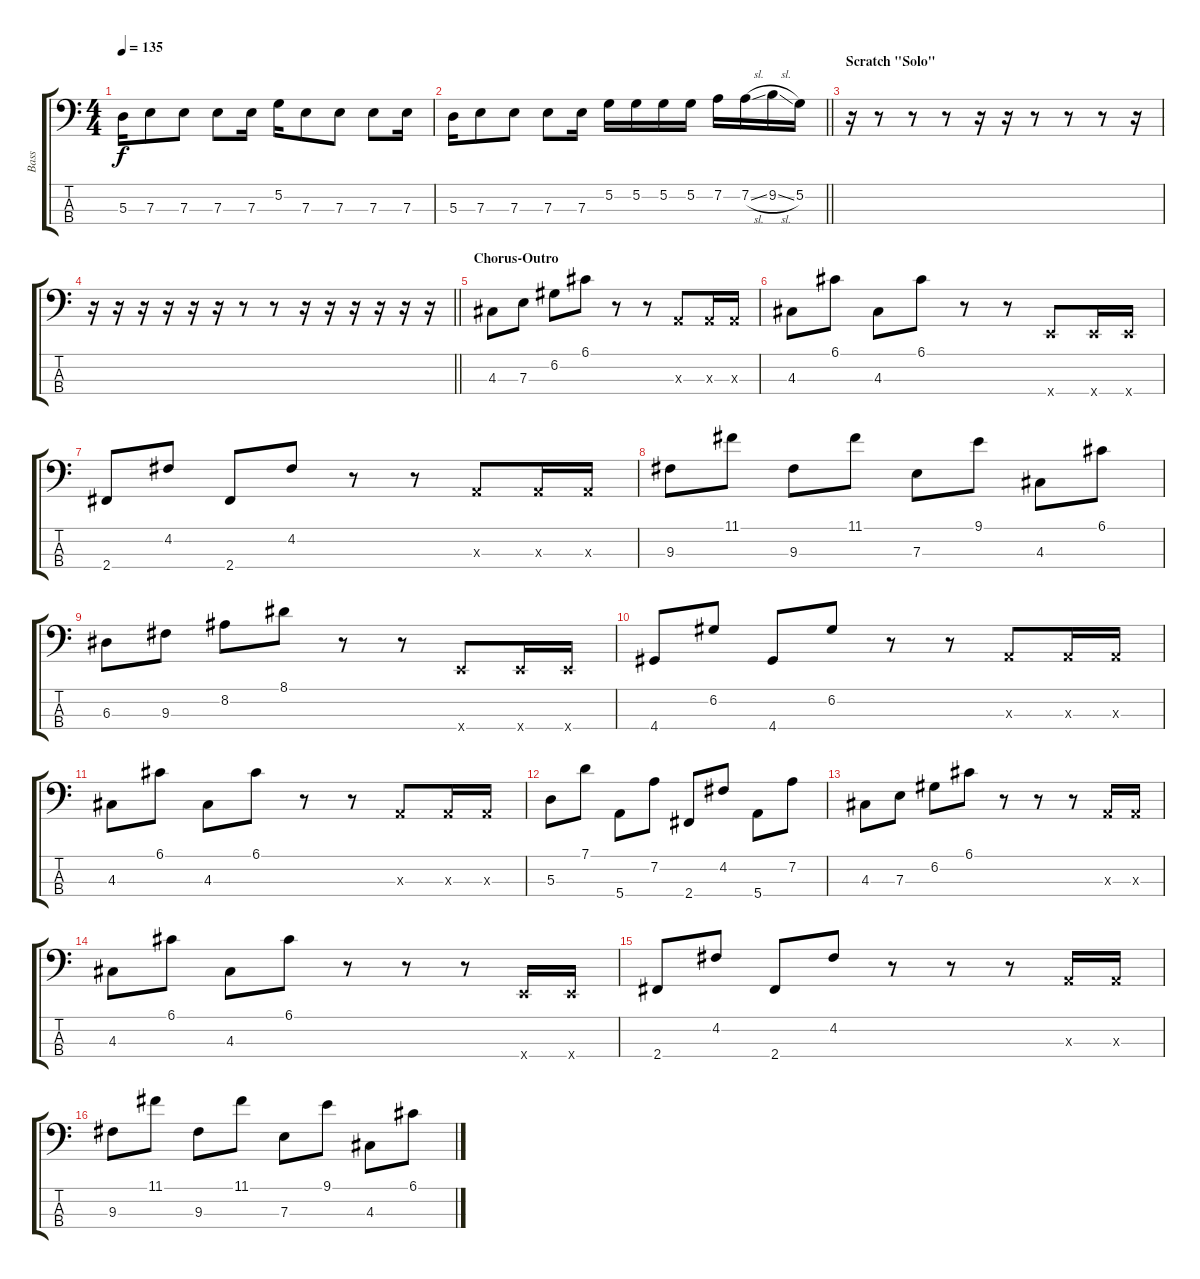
\track ("Bass" "Bass") {instrument electricbassfinger}
\staff {score tabs}
\tuning (G2 D2 A1 E1) {hide}
\ts (4 4)
\tempo 135
\clef f4
\ks c
5.3.16{dy f} 7.3.8 7.3.8 7.3.8 7.3.16 5.2.16 7.3.8 7.3.8 7.3.8 7.3.16 |
\barLineRight lightlight
5.3.16 7.3.8 7.3.8 7.3.8 7.3.16 5.2.16 5.2.16 5.2.16 5.2.16 7.2.16 7.2{sl}.16 9.2{sl}.16 5.2.16 |
\section ("" "Scratch \"Solo\"")
r.16 r.8 r.8 r.8 r.16 r.16 r.8 r.8 r.8 r.16 |
\barLineRight lightlight
r.16 r.16 r.16 r.16 r.16 r.16 r.8 r.8 r.16 r.16 r.16 r.16 r.16 r.16 |
\section ("" "Chorus-Outro")
4.3.8 7.3.8 6.2.8 6.1.8 r.8 r.8 0.3{x}.8 0.3{x}.16 0.3{x}.16 |
4.3.8 6.1.8 4.3.8 6.1.8 r.8 r.8 0.4{x}.8 0.4{x}.16 0.4{x}.16 |
2.4.8 4.2.8 2.4.8 4.2.8 r.8 r.8 0.3{x}.8 0.3{x}.16 0.3{x}.16 |
9.3.8 11.1.8 9.3.8 11.1.8 7.3.8 9.1.8 4.3.8 6.1.8 |
6.3.8 9.3.8 8.2.8 8.1.8 r.8 r.8 0.4{x}.8 0.4{x}.16 0.4{x}.16 |
4.4.8 6.2.8 4.4.8 6.2.8 r.8 r.8 0.3{x}.8 0.3{x}.16 0.3{x}.16 |
4.3.8 6.1.8 4.3.8 6.1.8 r.8 r.8 0.3{x}.8 0.3{x}.16 0.3{x}.16 |
5.3.8 7.1.8 5.4.8 7.2.8 2.4.8 4.2.8 5.4.8 7.2.8 |
4.3.8 7.3.8 6.2.8 6.1.8 r.8 r.8 r.8 0.3{x}.16 0.3{x}.16 |
4.3.8 6.1.8 4.3.8 6.1.8 r.8 r.8 r.8 0.4{x}.16 0.4{x}.16 |
2.4.8 4.2.8 2.4.8 4.2.8 r.8 r.8 r.8 0.3{x}.16 0.3{x}.16 |
9.3.8 11.1.8 9.3.8 11.1.8 7.3.8 9.1.8 4.3.8 6.1.8
